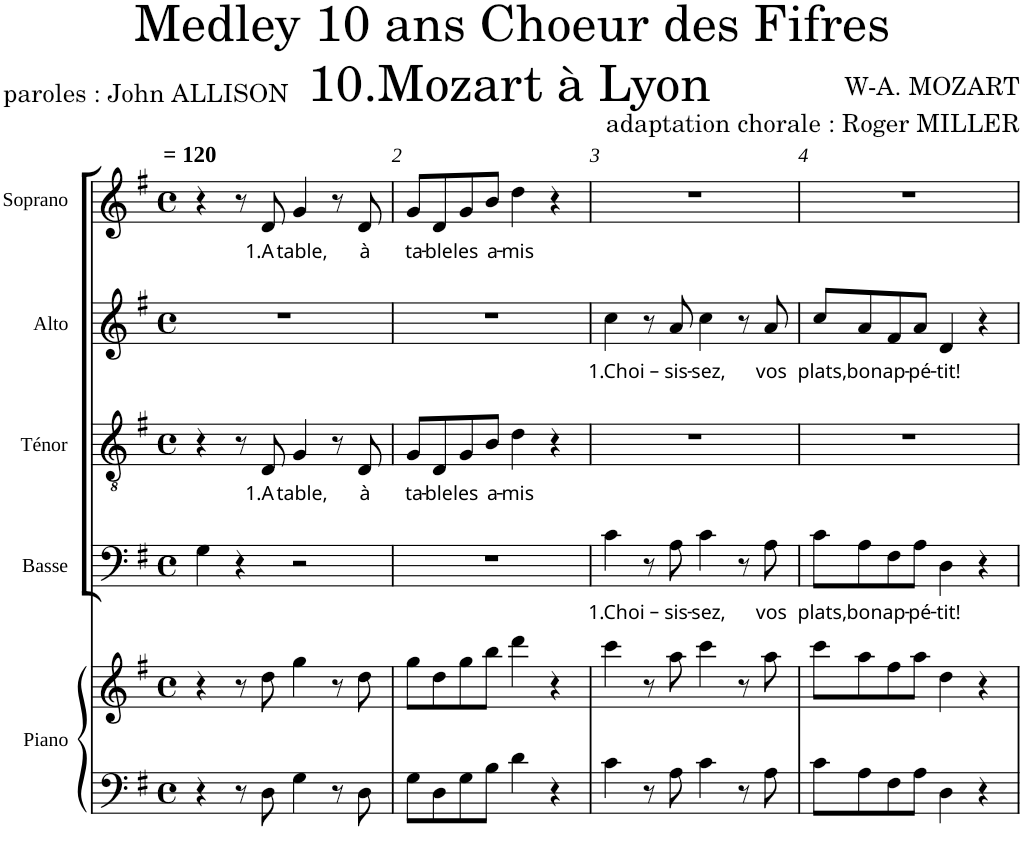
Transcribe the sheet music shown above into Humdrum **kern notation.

**kern	**kern	**kern	**text	**kern	**text	**kern	**text	**kern	**text
*part5	*part5	*part4	*part4	*part3	*part3	*part2	*part2	*part1	*part1
*staff6	*staff5	*staff4	*staff4	*staff3	*staff3	*staff2	*staff2	*staff1	*staff1
*I"Piano	*	*I"Basse	*	*I"Ténor	*	*I"Alto	*	*I"Soprano	*
*I'Pno	*	*I'Ba.	*	*I'T	*	*I'A	*	*I'S	*
*clefF4	*clefG2	*clefF4	*	*clefGv2	*	*clefG2	*	*clefG2	*
*k[f#]	*k[f#]	*k[f#]	*	*k[f#]	*	*k[f#]	*	*k[f#]	*
*G:	*G:	*G:	*	*G:	*	*G:	*	*G:	*
*M4/4	*M4/4	*M4/4	*	*M4/4	*	*M4/4	*	*M4/4	*
*met(c)	*met(c)	*met(c)	*	*met(c)	*	*met(c)	*	*met(c)	*
=1	=1	=1	=1	=1	=1	=1	=1	=1	=1
!	!	!	!	!	!	!	!	!LO:TX:a:B:t== 120	!
4r	4r	4G\	.	4r	.	1r	.	4r	.
8r	8r	4r	.	8r	.	.	.	8r	.
!	!	!	!	!	!LO:LY:b	!	!	!	!LO:LY:b
8D\	8dd\	.	.	8D/	1.A	.	.	8d/	1.A
!	!	!	!	!	!LO:LY:b	!	!	!	!LO:LY:b
4G\	4gg\	2r	.	4G/	table,	.	.	4g/	table,
8r	8r	.	.	8r	.	.	.	8r	.
!	!	!	!	!	!LO:LY:b	!	!	!	!LO:LY:b
8D\	8dd\	.	.	8D/	à	.	.	8d/	à
=2	=2	=2	=2	=2	=2	=2	=2	=2	=2
!	!	!	!	!	!LO:LY:b	!	!	!	!LO:LY:b
8G\L	8gg\L	1r	.	8G/L	ta-	1r	.	8g/L	ta-
!	!	!	!	!	!LO:LY:b	!	!	!	!LO:LY:b
8D\	8dd\	.	.	8D/	-ble	.	.	8d/	-ble
!	!	!	!	!	!LO:LY:b	!	!	!	!LO:LY:b
8G\	8gg\	.	.	8G/	les	.	.	8g/	les
!	!	!	!	!	!LO:LY:b	!	!	!	!LO:LY:b
8B\J	8bb\J	.	.	8B/J	a-	.	.	8b/J	a-
!	!	!	!	!	!LO:LY:b	!	!	!	!LO:LY:b
4d\	4ddd\	.	.	4d\	-mis	.	.	4dd\	-mis
4r	4r	.	.	4r	.	.	.	4r	.
=3	=3	=3	=3	=3	=3	=3	=3	=3	=3
!	!	!	!LO:LY:b	!	!	!	!LO:LY:b	!	!
4c\	4ccc\	4c\	1.Choi-	1r	.	4cc\	1.Choi-	1r	.
8r	8r	8r	.	.	.	8r	.	.	.
!	!	!	!LO:LY:b	!	!	!	!LO:LY:b	!	!
8A\	8aa\	8A\	-sis-	.	.	8a/	-sis-	.	.
!	!	!	!LO:LY:b	!	!	!	!LO:LY:b	!	!
4c\	4ccc\	4c\	-sez,	.	.	4cc\	-sez,	.	.
8r	8r	8r	.	.	.	8r	.	.	.
!	!	!	!LO:LY:b	!	!	!	!LO:LY:b	!	!
8A\	8aa\	8A\	vos	.	.	8a/	vos	.	.
=4	=4	=4	=4	=4	=4	=4	=4	=4	=4
!	!	!	!LO:LY:b	!	!	!	!LO:LY:b	!	!
8c\L	8ccc\L	8c\L	plats,	1r	.	8cc/L	plats,	1r	.
!	!	!	!LO:LY:b	!	!	!	!LO:LY:b	!	!
8A\	8aa\	8A\	bon	.	.	8a/	bon	.	.
!	!	!	!LO:LY:b	!	!	!	!LO:LY:b	!	!
8F#\	8ff#\	8F#\	ap-	.	.	8f#/	ap-	.	.
!	!	!	!LO:LY:b	!	!	!	!LO:LY:b	!	!
8A\J	8aa\J	8A\J	-pé-	.	.	8a/J	-pé-	.	.
!	!	!	!LO:LY:b	!	!	!	!LO:LY:b	!	!
4D\	4dd\	4D\	-tit!	.	.	4d/	-tit!	.	.
4r	4r	4r	.	.	.	4r	.	.	.
=	=	=	=	=	=	=	=	=	=
*-	*-	*-	*-	*-	*-	*-	*-	*-	*-
